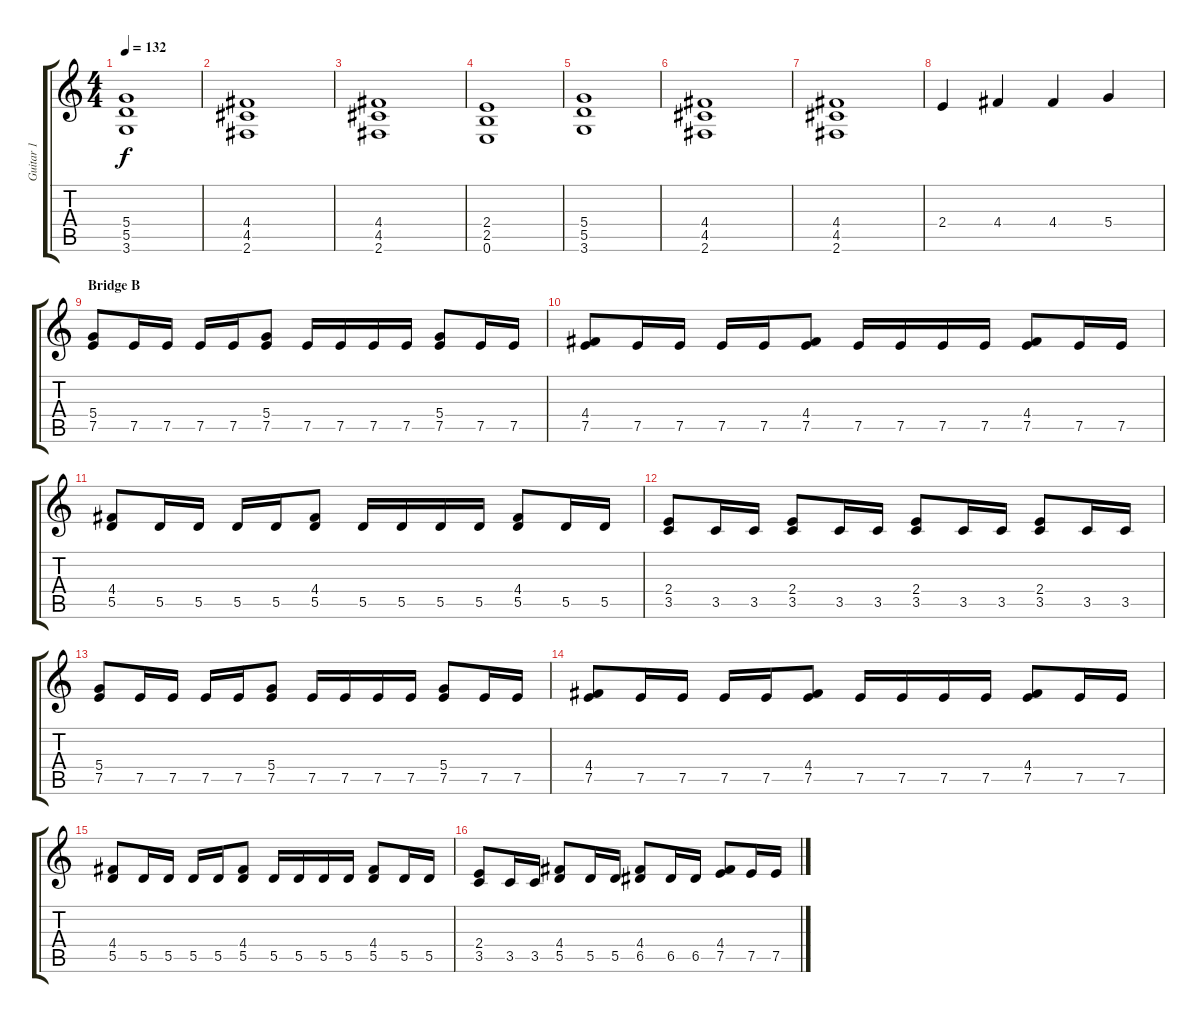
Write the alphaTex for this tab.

\track ("Guitar 1" "Guitar 1") {instrument distortionguitar}
\staff {score tabs}
\tuning (E4 B3 G3 D3 A2 E2) {hide}
\ts (4 4)
\tempo 132
\clef g2
\ks c
(5.4 5.5 3.6).1{dy f} |
(4.4 4.5 2.6).1 |
(4.4 4.5 2.6).1 |
(2.4 2.5 0.6).1 |
(5.4 5.5 3.6).1 |
(4.4 4.5 2.6).1 |
(4.4 4.5 2.6).1 |
2.4.4 4.4.4 4.4.4 5.4.4 |
\section ("" "Bridge B")
(5.4 7.5).8{volume 13} 7.5.16 7.5.16 7.5.16 7.5.16 (5.4 7.5).8 7.5.16 7.5.16 7.5.16 7.5.16 (5.4 7.5).8 7.5.16 7.5.16 |
(4.4 7.5).8 7.5.16 7.5.16 7.5.16 7.5.16 (4.4 7.5).8 7.5.16 7.5.16 7.5.16 7.5.16 (4.4 7.5).8 7.5.16 7.5.16 |
(4.4 5.5).8 5.5.16 5.5.16 5.5.16 5.5.16 (4.4 5.5).8 5.5.16 5.5.16 5.5.16 5.5.16 (4.4 5.5).8 5.5.16 5.5.16 |
(2.4 3.5).8 3.5.16 3.5.16 (2.4 3.5).8 3.5.16 3.5.16 (2.4 3.5).8 3.5.16 3.5.16 (2.4 3.5).8 3.5.16 3.5.16 |
(5.4 7.5).8 7.5.16 7.5.16 7.5.16 7.5.16 (5.4 7.5).8 7.5.16 7.5.16 7.5.16 7.5.16 (5.4 7.5).8 7.5.16 7.5.16 |
(4.4 7.5).8 7.5.16 7.5.16 7.5.16 7.5.16 (4.4 7.5).8 7.5.16 7.5.16 7.5.16 7.5.16 (4.4 7.5).8 7.5.16 7.5.16 |
(4.4 5.5).8 5.5.16 5.5.16 5.5.16 5.5.16 (4.4 5.5).8 5.5.16 5.5.16 5.5.16 5.5.16 (4.4 5.5).8 5.5.16 5.5.16 |
(2.4 3.5).8 3.5.16 3.5.16 (4.4 5.5).8 5.5.16 5.5.16 (4.4 6.5).8 6.5.16 6.5.16 (4.4 7.5).8 7.5.16 7.5.16
